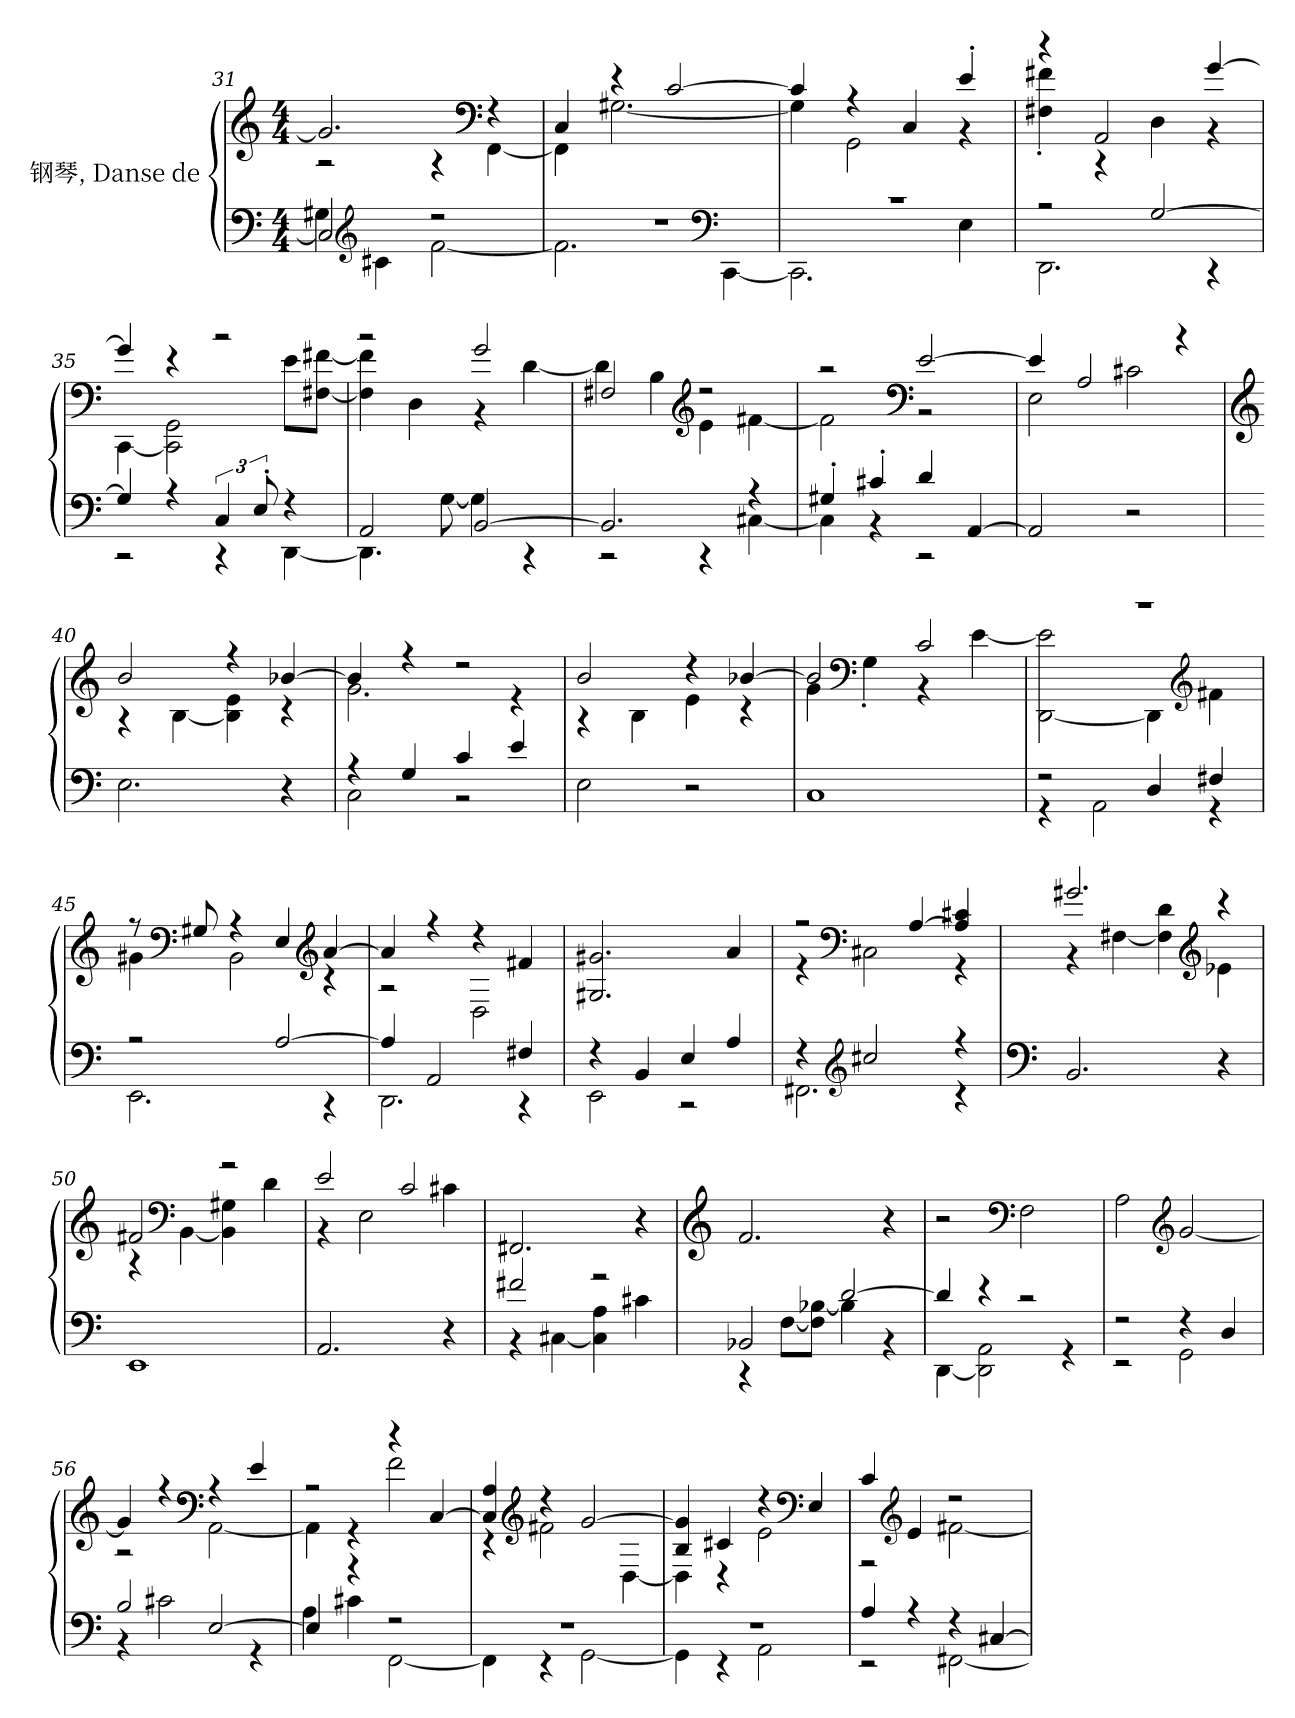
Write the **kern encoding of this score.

**kern	**kern
*part1	*part1
*staff2	*staff1
*I"钢琴, Danse de	*
!!LO:LB:g=z
*clefF4	*clefG2
*k[]	*k[]
*M4/4	*M4/4
=31	=31
*^	*^
2C#/]	4G#X\	2.g#/]	2r
*clefG2	*	*	*
.	4c#X\	.	.
2r	[2f\	.	4r
*	*	*clefF4	*
.	.	4r	[4FF\
=32	=32	=32	=32
1r	2.f\]	4C/	4FF\]
.	.	4r	[2.G#X\
.	.	[2c/	.
*clefF4	*	*	*
.	[4CC\	.	.
=33	=33	=33	=33
1r	2.CC\]	4c/]	4G#\]
.	.	4r	2GG\
.	.	4C/	.
.	4E\	4e'/	4r
=34	=34	=34	=34
2r	2.DD\	4r	4F#X\' 4f#X\'
.	.	2AA/	4r
[2G/	.	.	4D\
.	4r	[4g/	4r
=35	=35	=35	=35
4G/]	2r	4g/]	[4CC\
4r	.	4r	2CC\] 2GG\
6C/	4r	2r	.
12E'/	.	.	.
4r	[4DD\	.	8e\L
.	.	.	[8F#X\ [8f#X\J
=36	=36	=36	=36
2AA/	4.DD\]	2r	4F#\] 4f#\]
.	.	.	4D\
.	[8G\	.	.
[2BB/	4G\]	2g/	4r
.	4r	.	[4d\
!!LO:PB:g=z	!!
=37	=37	=37	=37
2.BB/]	2r	2F#X/	4d\]
.	.	.	4B\
*	*	*clefG2	*
.	4r	2r	4e\
4r	[4C#X\	.	[4f#X\
=38	=38	=38	=38
4G#X'/	4C#\]	2r	2f#\]
4c#X'/	4r	.	.
*	*	*clefF4	*
4d/	2r	[2e/	2r
[4AA/	.	.	.
*v	*v	*	*
=39	=39	=39
2AA/]	4e/]	2E\
.	2A/	.
2r	.	2c#X\
.	4r	.
=40	=40	=40
*	*clefG2	*
2.E\	2b/	4r
.	.	[4B\
.	4r	4B\] 4e\
4r	[4b-X/	4r
=41	=41	=41
*^	*	*
4r	2C\	4b-/]	2.g\
4G/	.	4r	.
4c/	2r	2r	.
4e/	.	.	4r
*v	*v	*	*
=42	=42	=42
2E\	2b/	4r
.	.	4B\
2r	4r	4e\
.	[4b-X/	4r
!!LO:LB:g=z	!!
=43	=43	=43
1C	2b-/]	4g\
*	*clefF4	*
.	.	4G'\
.	2c/	4r
.	.	[4e\
=44	=44	=44
*^	*	*
2r	4r	1r	[2DD\ 2e\]
.	2AA\	.	.
4D/	.	.	4DD\]
*	*	*clefG2	*
4F#X/	4r	.	4f#X\
=45	=45	=45	=45
2r	2.EE\	8r	4g#X\
*	*	*clefF4	*
.	.	8G#X/	.
.	.	4r	2BB\
[2A/	.	4E/	.
*	*	*clefG2	*
.	4r	[4a/	4r
=46	=46	=46	=46
4A/]	2.DD\	4a/]	2r
2AA/	.	4r	.
.	.	4r	2D\
4F#X/	4r	4f#X/	.
*	*	*v	*v
=47	=47	=47
4r	2EE\	2.G#X/ 2.g#X/
4BB/	.	.
4E/	2r	.
4A/	.	4a/
!!LO:LB:g=z
=48	=48	=48
*	*	*^
4r	2.FF#X\	2r	4r
*clefG2	*	*clefF4	*
2cc#X/	.	.	2C#X\
.	.	[4A/	.
4r	4r	4A/] 4c#X/	4r
*v	*v	*	*
=49	=49	=49
*clefF4	*	*
2.BB/	2.g#X/	4r
.	.	[4F#X\
.	.	4F#\] 4d\
*	*clefG2	*
4r	4r	4e-X\
=50	=50	=50
1EE	2f#X/	4r
*	*clefF4	*
.	.	[4BB\
.	2r	4BB\] 4G#X\
.	.	4d\
=51	=51	=51
2.AA/	2e/	4r
.	.	2E\
.	2c/	.
4r	.	4c#X\
*	*v	*v
=52	=52
*^	*
2f#X/	4r	2.FF#X/
.	[4C#X\	.
2r	4C#\] 4A\	.
.	4c#X\	4r
!!LO:LB:g=z
=53	=53	=53
*	*	*clefG2
2BB-X/	4r	2.f/
.	[8F\L	.
.	8F\] [8B-X\J	.
[2d/	4B-\]	.
.	4r	4r
=54	=54	=54
4d/]	[4DD\	2r
4r	2DD\] 2AA\	.
*	*	*clefF4
2r	.	2F\
.	4r	.
=55	=55	=55
2r	2r	2A\
*	*	*clefG2
4r	2GG\	[2g/
4D/	.	.
=56	=56	=56
*	*	*^
2B/	4r	4g/]	2r
.	2c#X\	4r	.
*	*	*clefF4	*
[2E/	.	4r	[2AA\
.	4r	4e/	.
=57	=57	=57	=57
4E/]	4A\	2r	4AA\]
4r	4c#X\	.	4r
2r	[2FF\	4r	2f\
.	.	[4C/	.
=58	=58	=58	=58
1r	4FF\]	4C/] 4A/	4r
*	*	*clefG2	*
.	4r	4r	2f#X\
.	[2GG\	[2g/	.
.	.	.	[4D\
!!LO:LB:g=z	!!
=59	=59	=59	=59
1r	4GG\]	4B/ 4g/]	4D\]
.	4r	4c#X/	4r
.	2AA\	4r	2e\
*	*	*clefF4	*
.	.	4E/	.
=60	=60	=60	=60
4A/	2r	4c/	2r
*	*	*clefG2	*
4r	.	4e/	.
4r	[2FF#X\	2r	[2f#X\
[4C#X/	.	.	.
*v	*v	*	*
*	*v	*v
=	=
*-	*-
